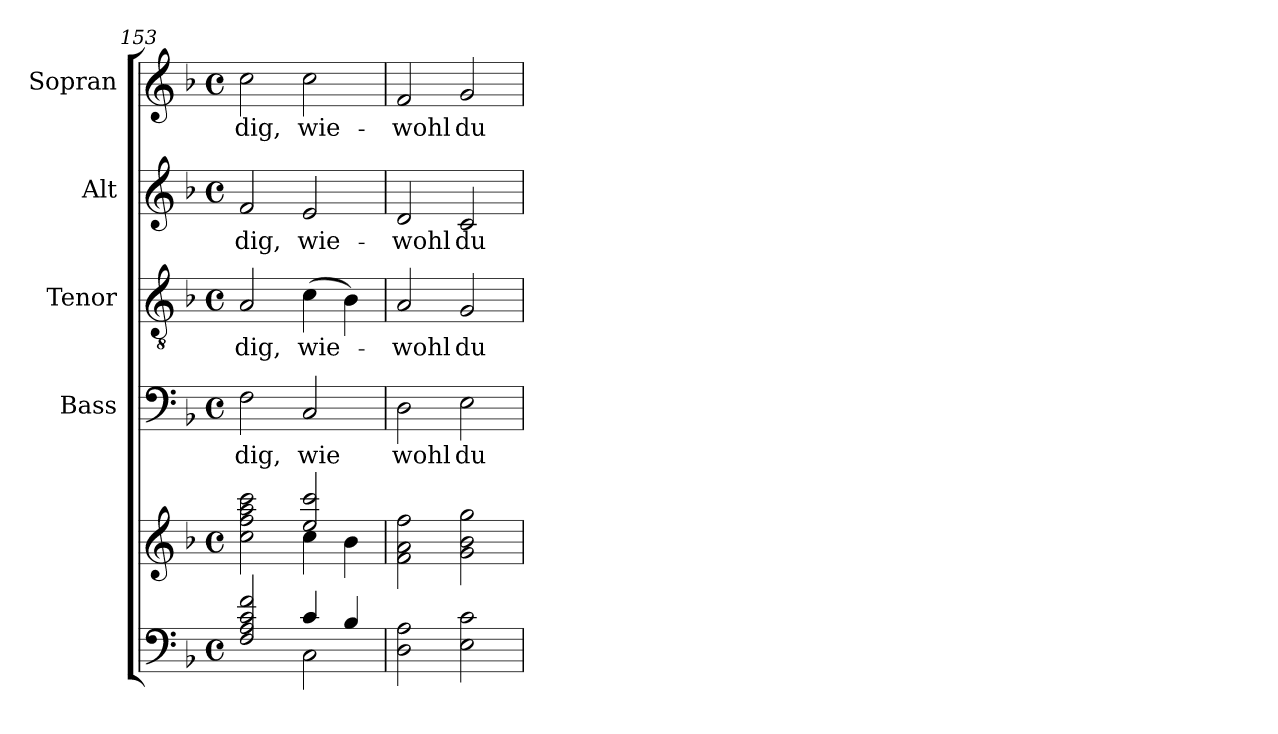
**kern	**kern	**kern	**text	**kern	**text	**kern	**text	**kern	**text
*part5	*part5	*part4	*part4	*part3	*part3	*part2	*part2	*part1	*part1
*staff6	*staff5	*staff4	*staff4	*staff3	*staff3	*staff2	*staff2	*staff1	*staff1
*	*	*I"Bass	*	*I"Tenor	*	*I"Alt	*	*I"Sopran	*
*	*	*I'B.	*	*I'T.	*	*I'A.	*	*I'S.	*
*clefF4	*clefG2	*clefF4	*	*clefGv2	*	*clefG2	*	*clefG2	*
*k[b-]	*k[b-]	*k[b-]	*	*k[b-]	*	*k[b-]	*	*k[b-]	*
*F:	*F:	*F:	*	*F:	*	*F:	*	*F:	*
*M4/4	*M4/4	*M4/4	*	*M4/4	*	*M4/4	*	*M4/4	*
*met(c)	*met(c)	*met(c)	*	*met(c)	*	*met(c)	*	*met(c)	*
=153	=153	=153	=153	=153	=153	=153	=153	=153	=153
*^	*^	*	*	*	*	*	*	*	*
!	!	!	!	!	!LO:LY:b	!	!LO:LY:b	!	!LO:LY:b	!	!LO:LY:b
2F/ 2A/ 2c/ 2f/	2ryy	2cc\ 2ff\ 2aa\ 2ccc\	2ryy	2F\	-dig,	2A/	-dig,	2f/	-dig,	2cc\	-dig,
!	!	!	!	!	!LO:LY:b	!	!LO:LY:b	!	!LO:LY:b	!	!LO:LY:b
4c/	2C\	2ee/ 2ccc/	4cc\	2C/	wie	(>4c\	wie-	2e/	wie-	2cc\	wie-
4B-/	.	.	4b-\	.	.	4B-\)	.	.	.	.	.
*v	*v	*	*	*	*	*	*	*	*	*	*
!!LO:PB:g=z
=154	=154	=154	=154	=154	=154	=154	=154	=154	=154	=154
!	!	!	!	!LO:LY:b	!	!LO:LY:b	!	!LO:LY:b	!	!LO:LY:b
*	*v	*v	*	*	*	*	*	*	*	*
2D\ 2A\	2f\ 2a\ 2ff\	2D\	wohl	2A/	-wohl	2d/	-wohl	2f/	-wohl
!	!	!	!LO:LY:b	!	!LO:LY:b	!	!LO:LY:b	!	!LO:LY:b
2E\ 2c\	2g\ 2b-\ 2gg\	2E\	du	2G/	du	2c/	du	2g/	du
=	=	=	=	=	=	=	=	=	=
*-	*-	*-	*-	*-	*-	*-	*-	*-	*-
